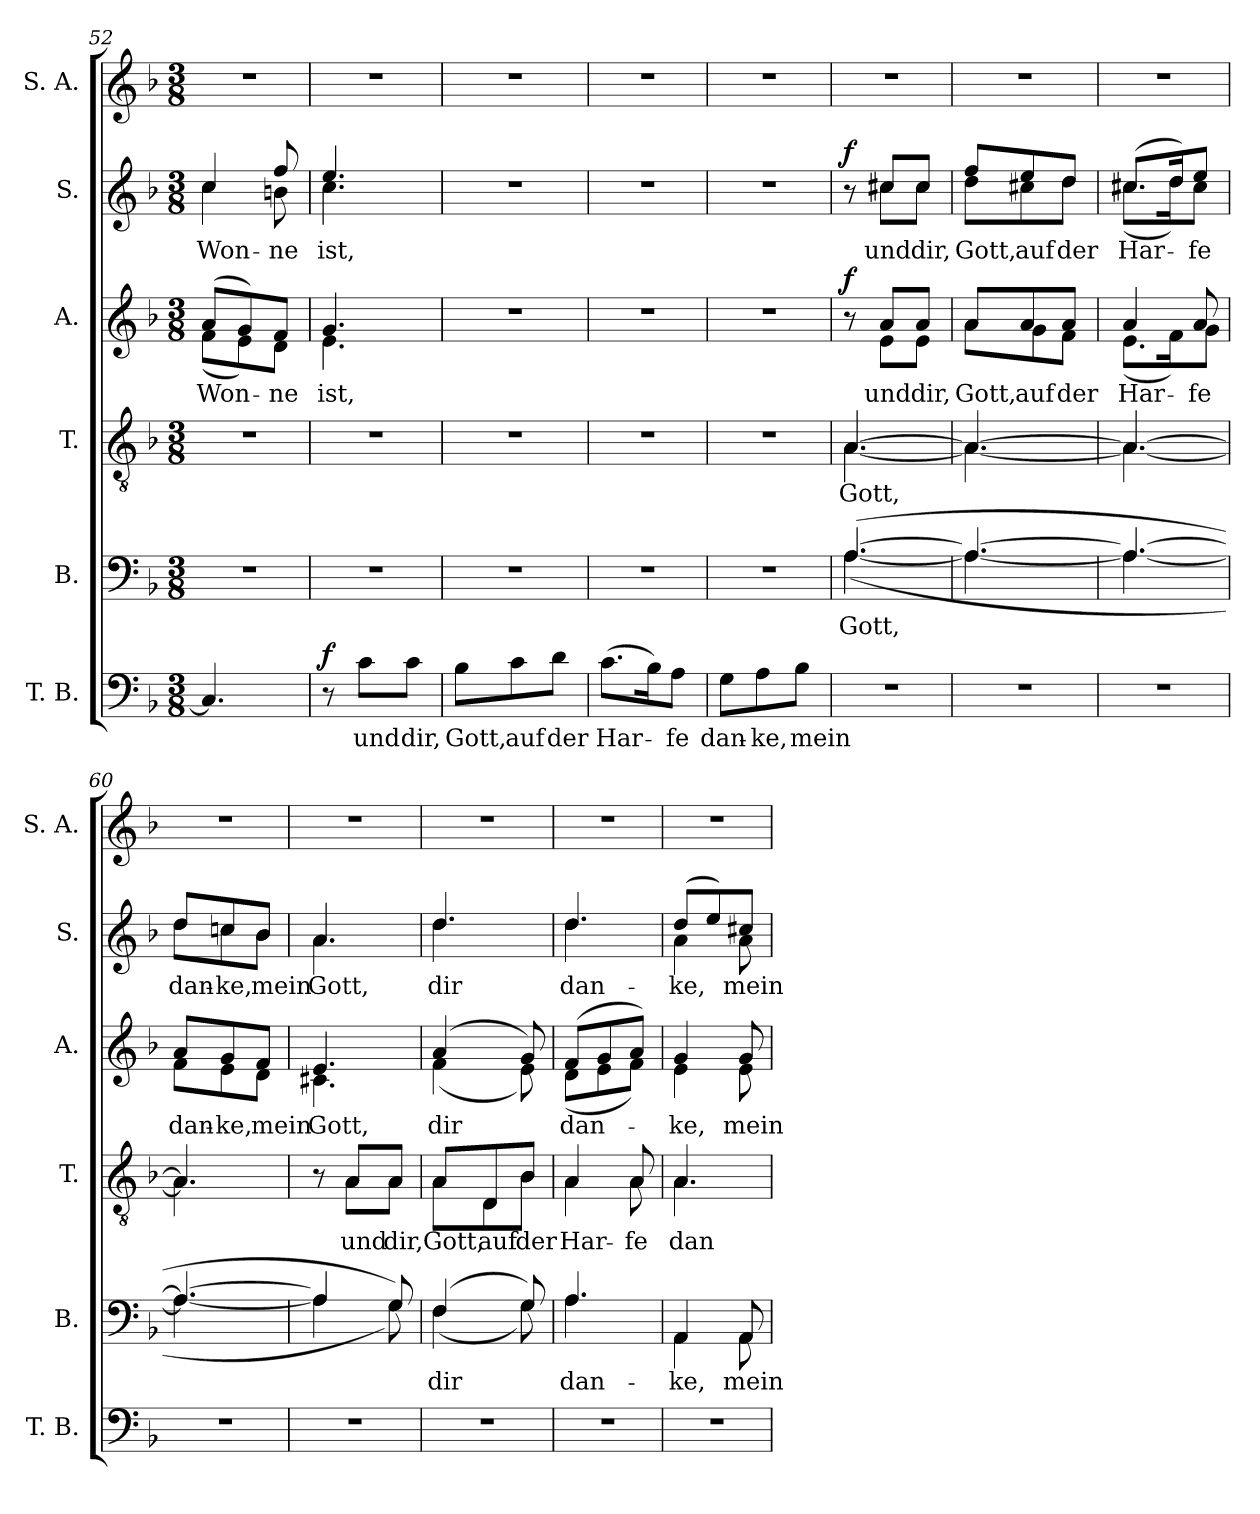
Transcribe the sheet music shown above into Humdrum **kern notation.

**kern	**text	**dynam	**kern	**text	**kern	**text	**kern	**text	**dynam	**kern	**text	**dynam	**kern
*part6	*part6	*part6	*part5	*part5	*part4	*part4	*part3	*part3	*part3	*part2	*part2	*part2	*part1
*staff6	*staff6	*staff6	*staff5	*staff5	*staff4	*staff4	*staff3	*staff3	*staff3	*staff2	*staff2	*staff2	*staff1
*I"T. B.	*	*	*I"B.	*	*I"T.	*	*I"A.	*	*	*I"S.	*	*	*I"S. A.
*I'T. B.	*	*	*I'B.	*	*I'T.	*	*I'A.	*	*	*I'S.	*	*	*I'S. A.
*clefF4	*	*	*clefF4	*	*clefGv2	*	*clefG2	*	*	*clefG2	*	*	*clefG2
*k[b-]	*	*	*k[b-]	*	*k[b-]	*	*k[b-]	*	*	*k[b-]	*	*	*k[b-]
*d:	*	*	*d:	*	*d:	*	*d:	*	*	*d:	*	*	*d:
*M3/8	*	*	*M3/8	*	*M3/8	*	*M3/8	*	*	*M3/8	*	*	*M3/8
=52	=52	=52	=52	=52	=52	=52	=52	=52	=52	=52	=52	=52	=52
!	!	!	!	!	!	!	!	!LO:LY:b	!	!	!LO:LY:b	!	!
*	*	*	*	*	*	*	*^	*	*	*^	*	*	*
4.C/]	.	.	4.r	.	4.r	.	(>8a/L	(<8f\L	Won-	.	4cc/	4cc\	Won-	.	4.r
.	.	.	.	.	.	.	8g/)	8e\)	.	.	.	.	.	.	.
!	!	!	!	!	!	!	!	!	!LO:LY:b	!	!	!	!LO:LY:b	!	!
.	.	.	.	.	.	.	8f/J	8d\J	-ne	.	8ff/	8bn\	-ne	.	.
=53	=53	=53	=53	=53	=53	=53	=53	=53	=53	=53	=53	=53	=53	=53	=53
!	!	!LO:DY:a	!	!	!	!	!	!	!LO:LY:b	!	!	!	!LO:LY:b	!	!
8r	.	f	4.r	.	4.r	.	4.g/	4.e\	ist,	.	4.ee/	4.cc\	ist,	.	4.r
!	!LO:LY:b	!	!	!	!	!	!	!	!	!	!	!	!	!	!
8c\L	und	.	.	.	.	.	.	.	.	.	.	.	.	.	.
!	!LO:LY:b	!	!	!	!	!	!	!	!	!	!	!	!	!	!
8c\J	dir,	.	.	.	.	.	.	.	.	.	.	.	.	.	.
*	*	*	*	*	*	*	*v	*v	*	*	*	*	*	*	*
*	*	*	*	*	*	*	*	*	*	*v	*v	*	*	*
=54	=54	=54	=54	=54	=54	=54	=54	=54	=54	=54	=54	=54	=54
!	!LO:LY:b	!	!	!	!	!	!	!	!	!	!	!	!
8B-\L	Gott,	.	4.r	.	4.r	.	4.r	.	.	4.r	.	.	4.r
!	!LO:LY:b	!	!	!	!	!	!	!	!	!	!	!	!
8c\	auf	.	.	.	.	.	.	.	.	.	.	.	.
!	!LO:LY:b	!	!	!	!	!	!	!	!	!	!	!	!
8d\J	der	.	.	.	.	.	.	.	.	.	.	.	.
=55	=55	=55	=55	=55	=55	=55	=55	=55	=55	=55	=55	=55	=55
!	!LO:LY:b	!	!	!	!	!	!	!	!	!	!	!	!
(>8.c\L	Har-	.	4.r	.	4.r	.	4.r	.	.	4.r	.	.	4.r
16B-\K)	.	.	.	.	.	.	.	.	.	.	.	.	.
!	!LO:LY:b	!	!	!	!	!	!	!	!	!	!	!	!
8A\J	-fe	.	.	.	.	.	.	.	.	.	.	.	.
=56	=56	=56	=56	=56	=56	=56	=56	=56	=56	=56	=56	=56	=56
!	!LO:LY:b	!	!	!	!	!	!	!	!	!	!	!	!
8G\L	dan-	.	4.r	.	4.r	.	4.r	.	.	4.r	.	.	4.r
!	!LO:LY:b	!	!	!	!	!	!	!	!	!	!	!	!
8A\	-ke,	.	.	.	.	.	.	.	.	.	.	.	.
!	!LO:LY:b	!	!	!	!	!	!	!	!	!	!	!	!
8B-\J	mein	.	.	.	.	.	.	.	.	.	.	.	.
!!LO:LB:g=z
=57	=57	=57	=57	=57	=57	=57	=57	=57	=57	=57	=57	=57	=57
!	!	!	!	!LO:LY:b	!	!LO:LY:b	!	!	!LO:DY:a	!	!	!LO:DY:a	!
*	*	*	*^	*	*^	*	*^	*	*	*^	*	*	*
4.r	.	.	(>[4.A/	(<[4.A\	Gott,	[4.A/	[4.A\	Gott,	8r	8ryy	.	f	8r	8ryy	.	f	4.r
!	!	!	!	!	!	!	!	!	!	!	!LO:LY:b	!	!	!	!LO:LY:b	!	!
.	.	.	.	.	.	.	.	.	8a/L	8e\L	und	.	8cc#X/L	8cc#\L	und	.	.
!	!	!	!	!	!	!	!	!	!	!	!LO:LY:b	!	!	!	!LO:LY:b	!	!
.	.	.	.	.	.	.	.	.	8a/J	8e\J	dir,	.	8cc#/J	8cc#\J	dir,	.	.
=58	=58	=58	=58	=58	=58	=58	=58	=58	=58	=58	=58	=58	=58	=58	=58	=58	=58
!	!	!	!	!	!	!	!	!	!	!	!LO:LY:b	!	!	!	!LO:LY:b	!	!
4.r	.	.	4.A/_	4.A\_	.	4.A/_	4.A\_	.	8a/L	8a\L	Gott,	.	8ff/L	8dd\L	Gott,	.	4.r
!	!	!	!	!	!	!	!	!	!	!	!LO:LY:b	!	!	!	!LO:LY:b	!	!
.	.	.	.	.	.	.	.	.	8a/	8g\	auf	.	8ee/	8cc#X\	auf	.	.
!	!	!	!	!	!	!	!	!	!	!	!LO:LY:b	!	!	!	!LO:LY:b	!	!
.	.	.	.	.	.	.	.	.	8a/J	8f\J	der	.	8dd/J	8dd\J	der	.	.
=59	=59	=59	=59	=59	=59	=59	=59	=59	=59	=59	=59	=59	=59	=59	=59	=59	=59
!	!	!	!	!	!	!	!	!	!	!	!LO:LY:b	!	!	!	!LO:LY:b	!	!
4.r	.	.	4.A/_	4.A\_	.	4.A/_	4.A\_	.	4a/	(<8.e\L	Har-	.	(>8.cc#X/L	(<8.cc#\L	Har-	.	4.r
.	.	.	.	.	.	.	.	.	.	16f\K)	.	.	16dd/K)	16dd\K)	.	.	.
!	!	!	!	!	!	!	!	!	!	!	!LO:LY:b	!	!	!	!LO:LY:b	!	!
.	.	.	.	.	.	.	.	.	8a/	8g\J	-fe	.	8ee/J	8cc#\J	-fe	.	.
=60	=60	=60	=60	=60	=60	=60	=60	=60	=60	=60	=60	=60	=60	=60	=60	=60	=60
!	!	!	!	!	!	!	!	!	!	!	!LO:LY:b	!	!	!	!LO:LY:b	!	!
4.r	.	.	4.A/_	4.A\_	.	4.A/]	4.A\]	.	8a/L	8f\L	dan-	.	8dd/L	8dd\L	dan-	.	4.r
!	!	!	!	!	!	!	!	!	!	!	!LO:LY:b	!	!	!	!LO:LY:b	!	!
.	.	.	.	.	.	.	.	.	8g/	8e\	-ke,	.	8ccn/	8cc\	-ke,	.	.
!	!	!	!	!	!	!	!	!	!	!	!LO:LY:b	!	!	!	!LO:LY:b	!	!
.	.	.	.	.	.	.	.	.	8f/J	8d\J	mein	.	8b-/J	8b-\J	mein	.	.
=61	=61	=61	=61	=61	=61	=61	=61	=61	=61	=61	=61	=61	=61	=61	=61	=61	=61
!	!	!	!	!	!	!	!	!	!	!	!LO:LY:b	!	!	!	!LO:LY:b	!	!
4.r	.	.	4A/]	4A\]	.	8r	8ryy	.	4.e/	4.c#X\	Gott,	.	4.a/	4.a\	Gott,	.	4.r
!	!	!	!	!	!	!	!	!LO:LY:b	!	!	!	!	!	!	!	!	!
.	.	.	.	.	.	8A/L	8A\L	und	.	.	.	.	.	.	.	.	.
!	!	!	!	!	!	!	!	!LO:LY:b	!	!	!	!	!	!	!	!	!
.	.	.	8G/)	8G\)	.	8A/J	8A\J	dir,	.	.	.	.	.	.	.	.	.
=62	=62	=62	=62	=62	=62	=62	=62	=62	=62	=62	=62	=62	=62	=62	=62	=62	=62
!	!	!	!	!	!LO:LY:b	!	!	!LO:LY:b	!	!	!LO:LY:b	!	!	!	!LO:LY:b	!	!
4.r	.	.	(>4F/	(<4F\	dir	8A/L	8A\L	Gott,	(>4a/	(<4f\	dir	.	4.dd/	4.dd\	dir	.	4.r
!	!	!	!	!	!	!	!	!LO:LY:b	!	!	!	!	!	!	!	!	!
.	.	.	.	.	.	8D/	8D\	auf	.	.	.	.	.	.	.	.	.
!	!	!	!	!	!	!	!	!LO:LY:b	!	!	!	!	!	!	!	!	!
.	.	.	8G/)	8G\)	.	8B-/J	8B-\J	der	8g/)	8e\)	.	.	.	.	.	.	.
=63	=63	=63	=63	=63	=63	=63	=63	=63	=63	=63	=63	=63	=63	=63	=63	=63	=63
!	!	!	!	!	!LO:LY:b	!	!	!LO:LY:b	!	!	!LO:LY:b	!	!	!	!LO:LY:b	!	!
4.r	.	.	4.A/	4.A\	dan-	4A/	4A\	Har-	(>8f/L	(<8d\L	dan-	.	4.dd/	4.dd\	dan-	.	4.r
.	.	.	.	.	.	.	.	.	8g/	8e\	.	.	.	.	.	.	.
!	!	!	!	!	!	!	!	!LO:LY:b	!	!	!	!	!	!	!	!	!
.	.	.	.	.	.	8A/	8A\	-fe	8a/J)	8f\J)	.	.	.	.	.	.	.
=64	=64	=64	=64	=64	=64	=64	=64	=64	=64	=64	=64	=64	=64	=64	=64	=64	=64
!	!	!	!	!	!LO:LY:b	!	!	!LO:LY:b	!	!	!LO:LY:b	!	!	!	!LO:LY:b	!	!
4.r	.	.	4AA/	4AA\	-ke,	4.A/	4.A\	dan-	4g/	4e\	-ke,	.	(>8dd/L	4a\	-ke,	.	4.r
.	.	.	.	.	.	.	.	.	.	.	.	.	8ee/)	.	.	.	.
!	!	!	!	!	!LO:LY:b	!	!	!	!	!	!LO:LY:b	!	!	!	!LO:LY:b	!	!
.	.	.	8AA/	8AA\	mein	.	.	.	8g/	8e\	mein	.	8cc#X/J	8a\	mein	.	.
*	*	*	*v	*v	*	*	*	*	*v	*v	*	*	*v	*v	*	*	*
*	*	*	*	*	*v	*v	*	*	*	*	*	*	*	*
=	=	=	=	=	=	=	=	=	=	=	=	=	=
*-	*-	*-	*-	*-	*-	*-	*-	*-	*-	*-	*-	*-	*-
